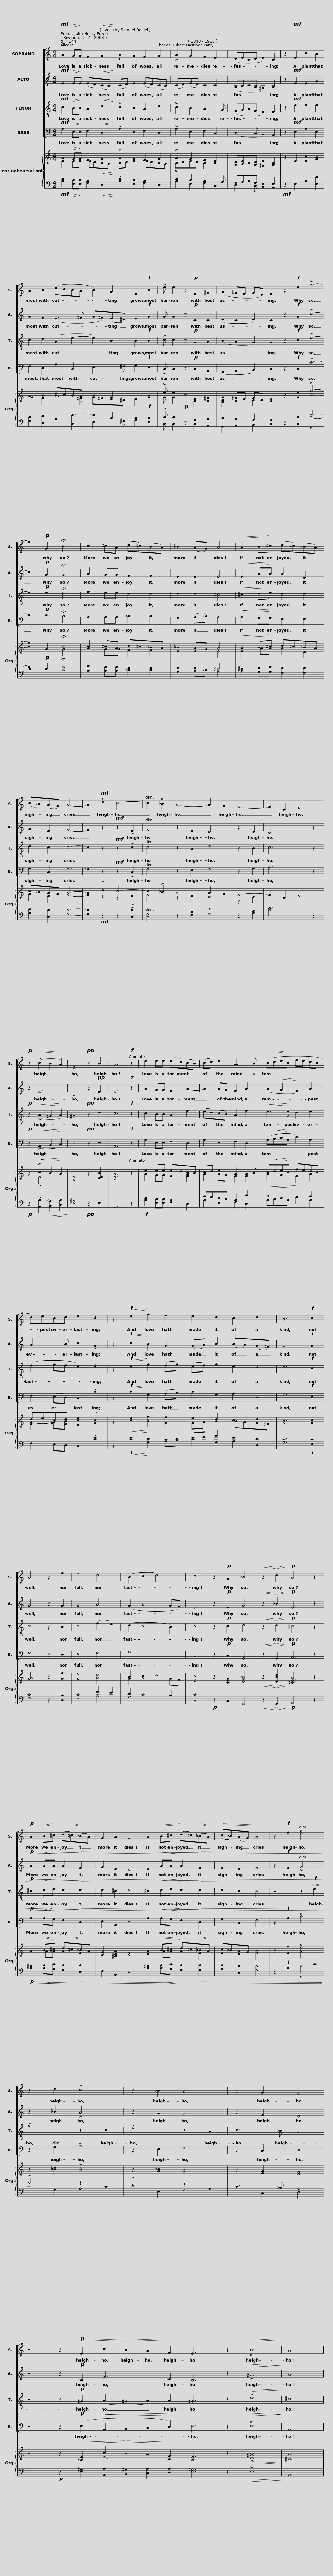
X:1
%%score [ 1 2 3 4 ] { ( 5 6 ) | ( 7 8 ) }
L:1/8
M:4/4
I:linebreak $
K:C
V:1 treble
V:2 treble
V:3 treble-8 transpose=-12
V:4 bass
V:5 treble
V:6 treble
V:7 bass
V:8 bass
V:1
!mf! A2!>(! G!>)!G F2!<(! G2!<)! | !>!A2 G2 F2 G2 | !>!A2 G2 F2 E2 |$ (DECD E2) C2 | z2!mf! E2 c2 B2 | %5
 A2 B2 (dcBA |$ B2) G2 E2!f! B2 | !>!e e2 z!p! E2 ^F2 | (G2 =FE FD) E2 |$ z2!f! e2 !>!g4- | %10
 g2!p! G2 !fermata!c4 | c2 ^cA ((d=c))(_BA) | _B2 (AG) A4 |$!<(! A2 B!<)!^c (d=c)(_BA) | (c_B)(AG) A4- | %15
 A2!mf! !>!d2 c4- | c2 !>!_B2 A4- |$ A2 G2 F4- | F2 C2 E4 |!p! z2!<(! (!>!c2 B2!<)! A2) | %20
 E4!pp! z2 B2 | A6!f! z2 | e2 ee (ed)(cB) |$ (cd) e2 A3 B | (c!<(!de!<)!c fedc | %25
 d)ecd e2 .c2 |$ z2!f!!<(! e2!<)! g2 f2 | e2 d2 c2 d2 | B6!f! c2 | A4 z2 f2 |$ %30
 e4 d4 | (B2 c2 d4) | c4 z2!p! G2 | _B4!<(! z2!<)!!>(! d2!>)! |!p! A6 z2 |$ %35
!p! A2!<(! B!<)!^c (d!>(!=c)!>)!(_BA) | G2 A2 F4 | A2!<(! B^c!<)! (d=c)!>(!(_B!>)!A) |$!>(! (c_B)(AG)!>)! A4 | z2!f! f2 !>!e4 | %40
 z2 d2 !>!c4 | z2 _B2 A4 |$ z2 G2 F4 | z4 z2!p!!<(! E2 | c2!<)!!>(! B2 A2!>)! F2 | %45
 E6 z2 |!>(! !>!B8!>)! | A8 |] %48
V:2
!mf! E2!>(! E!>)!E (ED)!<(!(CB,)!<)! | (CD) E2 (ED)(CB,) | (CD)(ED) C2 C2 |$ (A,B,CA, ^G,2) A,2 | z2!mf! E2 E2 G2 | %5
 G2 F2 (E3 ^F |$ G^F)(E^D) E2!f! G2 | G G2 z!p! C2 C2 | (D2 C2 D2) C2 |$ z2!f! G2 !>!c4- | %10
 c2!p! G2 !fermata!G4 | A2 GG F2 F2 | E2 E2 E4 |$!<(! E2 A!<)!A A2 D2 | G2 E2 F4- | %15
 F2 z2!mf! z2 !>!E2 | F4 z2 E2 |$ D4 z2 D2 | C6 z2 | z2 E6 | %20
 B,4 z2!pp! E2 | E6!f! z2 | A2 GG F2 A2- |$ A2 AG F2 A2 | (A2!<(! G2!<)! F2) A2 | %25
 A3 B c2 .G2 |$ z2!f!!<(! c2!<)! B2 G2 | (GA) B2 (BA)(G^F) | G6!f! G2 | G4 z2 G2 |$ %30
 G4 A4 | (G2 A4 GF) | E4 z2!p! E2 | G4!<(! z2!<)!!>(! _B2!>)! |!p! E6 z2 |$ %35
!p! A2!<(! A!<)!A A2!>)!!>(! F2 | G2 E2 D4 | E2!<(! AA!<)! A2!>)!!>(! F2 |$ F2 E2 F4 | z2!f! F2 !>!G4 | %40
 z2 _B2 !>!A4 | z2 G2 F4 |$ z2 E2 D4 | z4 z2!p! B,2 | E6 C2 | %45
 B,6 z2 |!>(! !>!^G8!>)! | A8 |] %48
V:3
!mf! c2!>(! B!>)!B A2!<(! d2!<)! | !>!c2 B2 A2 d2 | !>!c2 B2 A3 G |$ (FGAF E2) E2 | z2!mf! e2 e2 e2 | %5
 c2 d2 (A2 e2- |$ e2) B2 B2!f! B2 | !>!c c2 z!p! G2 A2 | (B2 A2 G2) G2 |$ z2!f! c2 !>!e4- | %10
 e2!p! e2 !fermata!e4 | f2 ee d2 d2 | d2 d2 ^c4 |$!<(! ^c2 d!<)!e d2 d2 | d2 c2 c4- | %15
 c2 z2!mf! z2 !>!c2 | c4 z2 A2 |$ d4 z2 B2 | c6 z2 |!p! z2!<(! (!>!A2 ^G2!<)! A2) | %20
 ^G4!pp! z2 d2 | c6!f! z2 | c2 BB A2 f2 |$ (ed)(cB) A2 f2 |!<(! e3!<)! e d2 e2 | %25
 (f2 gf e2) .e2 |$ z2!f!!<(! e2!<)! g2 (fg) | (ef) g2 e2 d2 | d6!f! c2 | c4 z2 B2 |$ %30
 c4 (f2 e2) | (d2 c4 B2) | c4 z2!p! c2 | d4!<(! z2!<)!!>(! d2!>)! |!p! ^c6 z2 |$ %35
!p! ^c2!<(! d!<)!e d2!>)!!>(! d2 | d2 ^c2 d4 | ^c2!<(! de!<)! d2!>)!!>(! d2 |$ d2 c2 c4 | z4 z2!f! e2 | %40
 !>!g4 z2 c2 | !>!e4 z2 A2 |$ c3 _B A4 | z4 z2!p! ^G2 | (A2 ^G2 A2) A2 | %45
 ^G6 z2 |!>(! !>!d8!>)! | ^c8 |] %48
V:4
!mf! A,2!>(! E,!>)!E, F,2!<(! D,2!<)! | !>!A,2 E,2 F,2 D,2 | !>!A,2 E,2 F,2 C,2 |$ (D,3 C, B,,2) A,,2 | z2!mf! E,2 A,2 E,2 | %5
 F,2 D,2 A,2 C,2 |$ E,3 ^F, G,2!f! E,2 | !>!C, C,2 z!p! C,2 A,,2 | (G,,2 A,,2 B,,2) C,2 |$ z2!f! C,2 !>!C4- | %10
 C2!p! C2 !fermata!_B,4 | A,2 A,A, _B,2 B,2 | G,2 (A,_B,) A,4 |$!<(! A,2 G,!<)!G, F,2 F,2 | G,2 C,2 F,4- | %15
 F,2 z2!mf! z2 !>!C,2 | F,4 z2 E,2 |$ F,4 z2 G,2 | A,6 z2 |!p! z2!<(! (!>!A,,2 B,,2!<)! C,2) | %20
 E,4!pp! z2 E,2 | A,,6!f! z2 | A,2 E,E, F,2 D,2 |$ A,2 E,2 F,2 D,2 | (A,!<(!B,C!<)!A, D2) A,2 | %25
 F,2 (E,D,) C,2 .C2 |$ z2!f!!<(! C2!<)! G,2 (A,B,) | C2 G,2 A,2 D,2 | G,6!f! E,2 | F,4 z2 D,2 |$ %30
 E,4 F,4 | G,8 | C,4 z2!p! C,2 | G,,4!<(! z2!<)!!>(! G,,2!>)! |!p! A,,6 z2 |$ %35
!p! A,2!<(! A,!<)!G, F,2!>)!!>(! D,2 | E,2 A,,2 D,4 | A,2!<(! A,G,!<)! F,2!>)!!>(! D,2 |$ G,2 C,2 F,4 | z2!f! A,2 !>!C4 | %40
 z2 G,2 !>!A,4 | z2 E,2 F,4 |$ z2 C,2 D,4 | z4 z2!p! (E,2 |!<(! A,,2 B,,2 C,2!<)! D,2) | %45
 E,6 z2 |!>(! !>!E,8!>)! | A,,8 |] %48
V:5
 A2!>(! G!>)!G F2!<(! G2!<)! | !>!A2 G2 F2 G2 | !>!A2 G2 F2 E2 |$ [A,D][B,E]C[A,D] [^G,E]2 [A,C]2 | z2 E2 [Ec]2 [GB]2 | %5
 A2 B2 dcBA |$ B2 G2 E2 B2 | !>!e e2 z E2 ^F2 | G2 =FE FD E2 |$ z2 e2 !>!g4- | %10
 g2 G2 !fermata!c4 | c2 ^cA d=c_BA | _B2 AG A4 |$!<(! A2 B!<)!^c d=c_BA | c_BAG A4- | %15
 A2 !>!d2 c4- | c2 !>!_B2 A4 |$ A2 G2 F4- | F2 C2 E4 | z2!<(! !>!c2 B2!<)! A2 | %20
 [B,E]4 z2 [DEB]2 | [CEA]6 z2 | e2 ee edcB |$ cd e2 A3 B | c!<(!de!<)!c fedc | %25
 decd [ce]2 .[Gc]2 |$ z2!<(! [ce]2!<)! [Bg]2 [Gf]2 | e2 d2 c2 d2 | [GB]6 [Gc]2 | [GA]4 z2 [Gf]2 |$ %30
 [Ge]4 [Ad]4 | B2 c2 d4 | [Ec]4 z2 [CEG]2 | [DG_B]4!<(! z2!<)!!>(! [DBd]2!>)! | [^CEA]6 z2 |$ %35
 A2!<(! B!<)!^c d!>(!=c!>)!_BA | [DG]2 [^CEA]2 [DF]4 | A2!<(! B^c!<)! d=c!>(!_B!>)!A |$ c_BAG A4 | z2 [Ff]2 !>![Ge]4 | %40
 z2 [_Bd]2 !>![Ac]4 | z2 [G_B]2 [FA]4 |$ z2 [EG]2 [DF]4 | z4 z2!<(! [=B,E]2 | c2!<)!!>(! B2 A2!>)! F2 | %45
 [B,E]6 z2 |!>(! !>![D^GB]8!>)! | [^CA]8 |] %48
V:6
 E2 EE EDCB, | CD E2 EDCB, | CDED C2 C2 |$ x8 | x8 | %5
 G2 F2 B3 ^F |$ G^FE^D E2 G2 | G G2 x C2 C2 | [B,D]2 C2 D2 C2 |$ x2 G2 c4- | %10
 c2 x2 G4 | A2 GG F2 F2 | E2 E2 E4 |$ E2 AA A2 D2 | G2 E2 F4- | %15
 F2 z2 z2 !>!E2 | F4 z2 E2 |$ D4 z2 D2 | x8 | x2 !>!E6 | %20
 x8 | x8 | A2 GG F2 [FA]2 |$ A2 AG F2 [FA]2 | A2 G2 F2 A2 | %25
 [FA-]2 [GA][FB] E2 x2 |$ x8 | GA B2 BAG^F | x8 | x8 |$ %30
 x8 | G2 A4 GF | x8 | x8 | x8 |$ %35
 x2 AA A2 F2 | x8 | E2 AA A2 F2 |$ F2 E2 F4 | x8 | %40
 x8 | x8 |$ x8 | x8 | E6 C2 | %45
 x8 | x8 | x8 |] %48
V:7
!mf! [A,C]2!>(! [E,B,]!>)![E,B,] [F,A,]2!<(! D,2!<)! | !>![A,C]2 [E,B,]2 [F,A,]2 D,2 | !>!C2 B,2 A,3 G, |$ F,G,A,F, E,2 E,2 |!mf! z2 E,2 A,2 [E,E]2 | %5
 [F,C]2 [D,D]2 A,2 [C,E-]2 |$ E2 B,2 B,2!f! B,2 | !>!C C2!p! z G,2 A,2 | B,2 A,2 G,2 G,2 |$ z2 C2 E4- | %10
 C2!p! C2 !fermata![_B,E]4 | [A,F]2 [A,E][A,E] [_B,D]2 [B,D]2 | D2 D2 ^C4 |$ [A,^C]2 [G,D][G,E] [F,D]2 [F,D]2 | [G,D]2 [C,C]2 [F,C]4- | %15
 [F,C]2!mf! z2 z2 !>![C,C]2 | [D,F,]4 z2 [E,A,]2 |$ [F,D]4 z2 [G,B,]2 | [CE]6 z2 |!p! z2 !>![A,,A,]2!<(! [B,,^G,]2 [C,A,]2!<)! | %20
 [E,^G,]4!pp! z2 E,2 | A,,6 z2 |!f! [A,C]2 [E,B,][E,B,] [F,A,]2 D,2 |$ EDCB, A,2 F2 |!<(! E4!<)! D2 E2 | %25
 F,2 E,D, C,2 .[CE]2 |$ z2!f!!<(! [CE]2!<)! [G,D]2 [A,C][B,D] | EF G2 E2 D2 | [G,D]6!f! [E,C]2 | [F,C]4 z2 [D,B,]2 |$ %30
 C4 F2 E2 | D2 C4 B,2 | [C,C]4!p! z2 C,2 | G,,4!<(! z2!<)!!>(! G,,2!>)! |!p! A,,6 z2 |$ %35
!p! [A,^C]2!<(! [A,D]!<)![G,E] [F,D]2!>)!!>(! [D,D]2 | E,2 A,,2 D,4 | [A,^C]2!<(! [A,D][G,E]!<)! [F,D]2!>)!!>(! [F,D]2 |$ [G,D]2 [C,C]2 [F,C]4 | z2!f! x2 x2 E2 | %40
 !>!G4 z2 C2 | !>!E4 z2 A,2 |$ C3 _B, A,4 | z4!p! z2 [E,^G,]2 | [A,,A,]2 [B,,^G,]2 [C,A,]2 [D,A,]2 | %45
 [E,^G,]6 z2 |!>(! !>!E,8!>)! | A,,8 |] %48
V:8
 x8 | x8 | A,2 E,2 F,2 C,2 |$ D,3 C, B,,2 A,,2 | x8 | %5
 x8 |$ E,3 ^F, G,2 E,2 | C, C,2 x C,2 A,,2 | G,,2 A,,2 B,,2 C,2 |$ x2 C,2 !>!C4- | %10
 E2 x2 x4 | x8 | G,2 A,_B, A,4 |$ x8 | x8 | %15
 x8 | x8 |$ x8 | x8 | x8 | %20
 x8 | x8 | x8 |$ A,2 E,2 F,2 D,2 | A,B,CA, D2 A,2 | %25
 x8 |$ x8 | C2 G,2 A,2 D,2 | x8 | x8 |$ %30
 E,4 A,4 | G,8 | x8 | x8 | x8 |$ %35
 x8 | x8 | x8 |$ x8 | x2 A,2 !>!C4 | %40
 x2 G,2 A,4 | x2 E,2 F,4 |$ x2 C,2 D,4 | x8 | x8 | %45
 x8 | x8 | x8 |] %48
